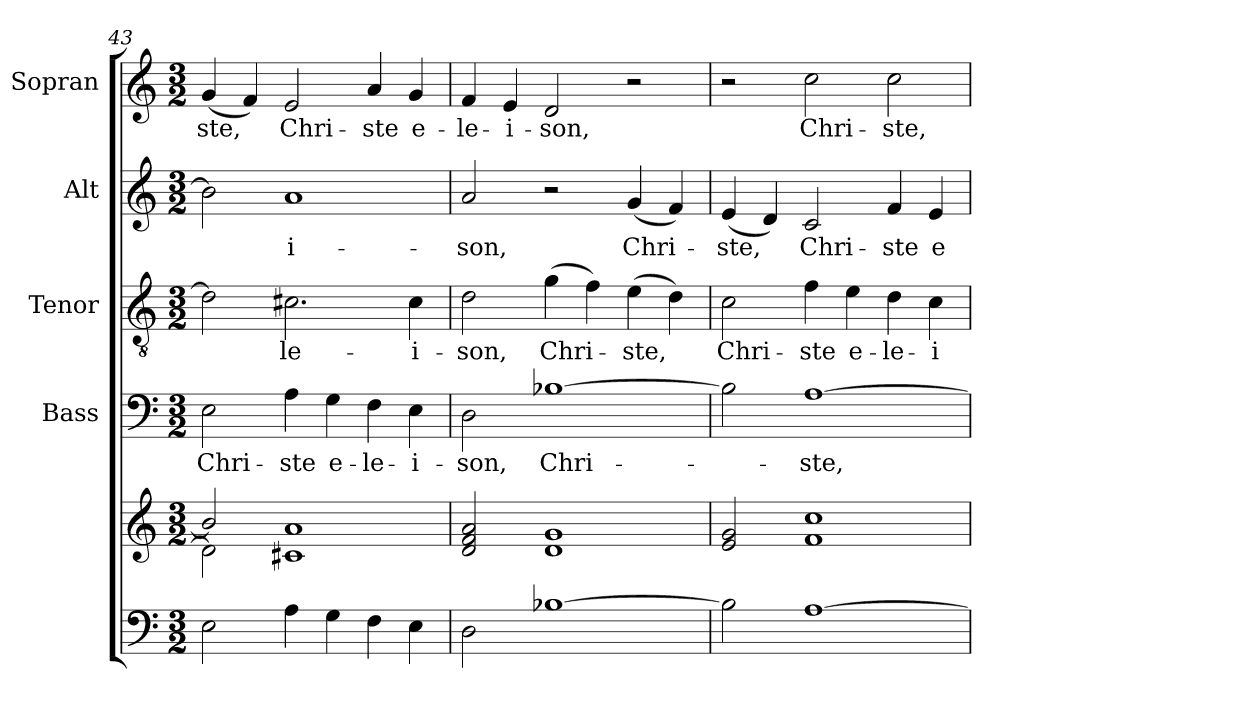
**kern	**kern	**kern	**text	**kern	**text	**kern	**text	**kern	**text
*part5	*part5	*part4	*part4	*part3	*part3	*part2	*part2	*part1	*part1
*staff6	*staff5	*staff4	*staff4	*staff3	*staff3	*staff2	*staff2	*staff1	*staff1
*	*	*I"Bass	*	*I"Tenor	*	*I"Alt	*	*I"Sopran	*
*	*	*I'B.	*	*I'T.	*	*I'A.	*	*I'S.	*
!!LO:LB:g=z
*clefF4	*clefG2	*clefF4	*	*clefGv2	*	*clefG2	*	*clefG2	*
*k[]	*k[]	*k[]	*	*k[]	*	*k[]	*	*k[]	*
*C:	*C:	*C:	*	*C:	*	*C:	*	*C:	*
*M3/2	*M3/2	*M3/2	*	*M3/2	*	*M3/2	*	*M3/2	*
=43	=43	=43	=43	=43	=43	=43	=43	=43	=43
*	*^	*	*	*	*	*	*	*	*
!	!	!	!	!LO:LY:b	!	!	!	!	!	!LO:LY:b
2E\	2b-/]	2d\]	2E\	Chri-	2d\]	.	2b-\]	.	(<4g/	-ste,
.	.	.	.	.	.	.	.	.	4f/)	.
!	!	!	!	!LO:LY:b	!	!LO:LY:b	!	!LO:LY:b	!	!LO:LY:b
4A\	1a	1c#X	4A\	-ste	2.c#X\	-le-	1a	-i-	2e/	Chri-
!	!	!	!	!LO:LY:b	!	!	!	!	!	!
4G\	.	.	4G\	e-	.	.	.	.	.	.
!	!	!	!	!LO:LY:b	!	!	!	!	!	!LO:LY:b
4F\	.	.	4F\	-le-	.	.	.	.	4a/	-ste
!	!	!	!	!LO:LY:b	!	!LO:LY:b	!	!	!	!LO:LY:b
4E\	.	.	4E\	-i-	4c#\	-i-	.	.	4g/	e-
*	*v	*v	*	*	*	*	*	*	*	*
=44	=44	=44	=44	=44	=44	=44	=44	=44	=44
!	!	!	!LO:LY:b	!	!LO:LY:b	!	!LO:LY:b	!	!LO:LY:b
2D\	2d/ 2f/ 2a/	2D\	-son,	2d\	-son,	2a/	-son,	4f/	-le-
!	!	!	!	!	!	!	!	!	!LO:LY:b
.	.	.	.	.	.	.	.	4e/	-i-
!	!	!	!LO:LY:b	!	!LO:LY:b	!	!	!	!LO:LY:b
[1B-X	1d 1g	[1B-X	Chri-	(>4g\	Chri-	2r	.	2d/	-son,
.	.	.	.	4f\)	.	.	.	.	.
!	!	!	!	!	!LO:LY:b	!	!LO:LY:b	!	!
.	.	.	.	(>4e\	-ste,	(<4g/	Chri-	2r	.
.	.	.	.	4d\)	.	4f/)	.	.	.
=45	=45	=45	=45	=45	=45	=45	=45	=45	=45
!	!	!	!	!	!LO:LY:b	!	!LO:LY:b	!	!
2B-\]	2e/ 2g/	2B-\]	.	2c\	Chri-	(<4e/	-ste,	2r	.
.	.	.	.	.	.	4d/)	.	.	.
!	!	!	!LO:LY:b	!	!LO:LY:b	!	!LO:LY:b	!	!LO:LY:b
[1A	1f 1cc	[1A	-ste,	4f\	-ste	2c/	Chri-	2cc\	Chri-
!	!	!	!	!	!LO:LY:b	!	!	!	!
.	.	.	.	4e\	e-	.	.	.	.
!	!	!	!	!	!LO:LY:b	!	!LO:LY:b	!	!LO:LY:b
.	.	.	.	4d\	-le-	4f/	-ste	2cc\	-ste,
!	!	!	!	!	!LO:LY:b	!	!LO:LY:b	!	!
.	.	.	.	4c\	-i-	4e/	e-	.	.
=	=	=	=	=	=	=	=	=	=
*-	*-	*-	*-	*-	*-	*-	*-	*-	*-
